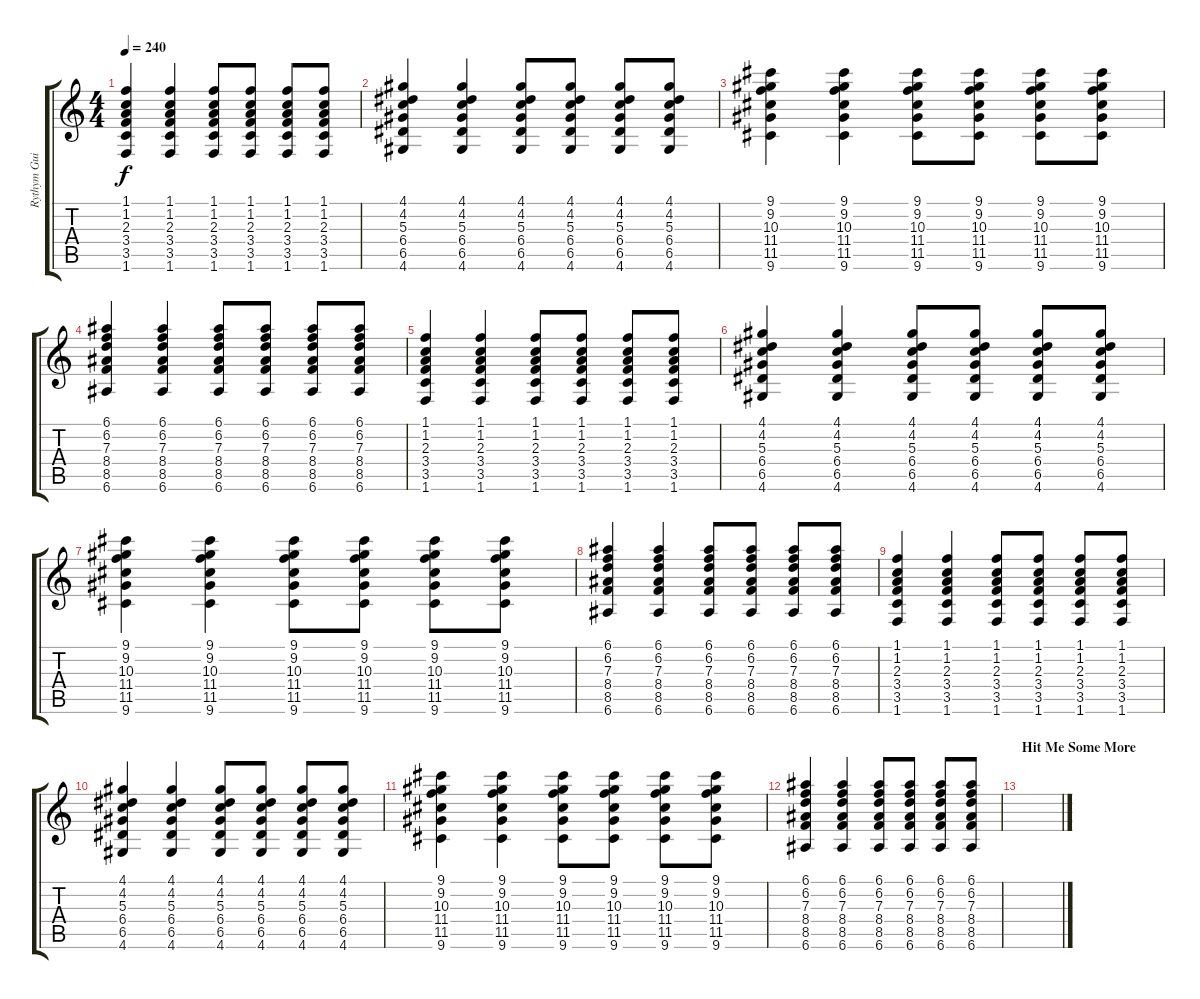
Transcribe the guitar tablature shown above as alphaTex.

\track ("Rythym Guitar" "Rythym Gui") {instrument acousticguitarnylon}
\staff {score tabs}
\tuning (E4 B3 G3 D3 A2 E2) {hide}
\ts (4 4)
\tempo 240
\clef g2
\ks c
(1.1 1.2 2.3 3.4 3.5 1.6).4{dy f} (1.1 1.2 2.3 3.4 3.5 1.6).4 (1.1 1.2 2.3 3.4 3.5 1.6).8 (1.1 1.2 2.3 3.4 3.5 1.6).8 (1.1 1.2 2.3 3.4 3.5 1.6).8 (1.1 1.2 2.3 3.4 3.5 1.6).8 |
(4.1 4.2 5.3 6.4 6.5 4.6).4 (4.1 4.2 5.3 6.4 6.5 4.6).4 (4.1 4.2 5.3 6.4 6.5 4.6).8 (4.1 4.2 5.3 6.4 6.5 4.6).8 (4.1 4.2 5.3 6.4 6.5 4.6).8 (4.1 4.2 5.3 6.4 6.5 4.6).8 |
(9.1 9.2 10.3 11.4 11.5 9.6).4 (9.1 9.2 10.3 11.4 11.5 9.6).4 (9.1 9.2 10.3 11.4 11.5 9.6).8 (9.1 9.2 10.3 11.4 11.5 9.6).8 (9.1 9.2 10.3 11.4 11.5 9.6).8 (9.1 9.2 10.3 11.4 11.5 9.6).8 |
(6.1 6.2 7.3 8.4 8.5 6.6).4 (6.1 6.2 7.3 8.4 8.5 6.6).4 (6.1 6.2 7.3 8.4 8.5 6.6).8 (6.1 6.2 7.3 8.4 8.5 6.6).8 (6.1 6.2 7.3 8.4 8.5 6.6).8 (6.1 6.2 7.3 8.4 8.5 6.6).8 |
(1.1 1.2 2.3 3.4 3.5 1.6).4 (1.1 1.2 2.3 3.4 3.5 1.6).4 (1.1 1.2 2.3 3.4 3.5 1.6).8 (1.1 1.2 2.3 3.4 3.5 1.6).8 (1.1 1.2 2.3 3.4 3.5 1.6).8 (1.1 1.2 2.3 3.4 3.5 1.6).8 |
(4.1 4.2 5.3 6.4 6.5 4.6).4 (4.1 4.2 5.3 6.4 6.5 4.6).4 (4.1 4.2 5.3 6.4 6.5 4.6).8 (4.1 4.2 5.3 6.4 6.5 4.6).8 (4.1 4.2 5.3 6.4 6.5 4.6).8 (4.1 4.2 5.3 6.4 6.5 4.6).8 |
(9.1 9.2 10.3 11.4 11.5 9.6).4 (9.1 9.2 10.3 11.4 11.5 9.6).4 (9.1 9.2 10.3 11.4 11.5 9.6).8 (9.1 9.2 10.3 11.4 11.5 9.6).8 (9.1 9.2 10.3 11.4 11.5 9.6).8 (9.1 9.2 10.3 11.4 11.5 9.6).8 |
(6.1 6.2 7.3 8.4 8.5 6.6).4 (6.1 6.2 7.3 8.4 8.5 6.6).4 (6.1 6.2 7.3 8.4 8.5 6.6).8 (6.1 6.2 7.3 8.4 8.5 6.6).8 (6.1 6.2 7.3 8.4 8.5 6.6).8 (6.1 6.2 7.3 8.4 8.5 6.6).8 |
(1.1 1.2 2.3 3.4 3.5 1.6).4 (1.1 1.2 2.3 3.4 3.5 1.6).4 (1.1 1.2 2.3 3.4 3.5 1.6).8 (1.1 1.2 2.3 3.4 3.5 1.6).8 (1.1 1.2 2.3 3.4 3.5 1.6).8 (1.1 1.2 2.3 3.4 3.5 1.6).8 |
(4.1 4.2 5.3 6.4 6.5 4.6).4 (4.1 4.2 5.3 6.4 6.5 4.6).4 (4.1 4.2 5.3 6.4 6.5 4.6).8 (4.1 4.2 5.3 6.4 6.5 4.6).8 (4.1 4.2 5.3 6.4 6.5 4.6).8 (4.1 4.2 5.3 6.4 6.5 4.6).8 |
(9.1 9.2 10.3 11.4 11.5 9.6).4 (9.1 9.2 10.3 11.4 11.5 9.6).4 (9.1 9.2 10.3 11.4 11.5 9.6).8 (9.1 9.2 10.3 11.4 11.5 9.6).8 (9.1 9.2 10.3 11.4 11.5 9.6).8 (9.1 9.2 10.3 11.4 11.5 9.6).8 |
(6.1 6.2 7.3 8.4 8.5 6.6).4 (6.1 6.2 7.3 8.4 8.5 6.6).4 (6.1 6.2 7.3 8.4 8.5 6.6).8 (6.1 6.2 7.3 8.4 8.5 6.6).8 (6.1 6.2 7.3 8.4 8.5 6.6).8 (6.1 6.2 7.3 8.4 8.5 6.6).8 |
\section ("" "Hit Me Some More")
